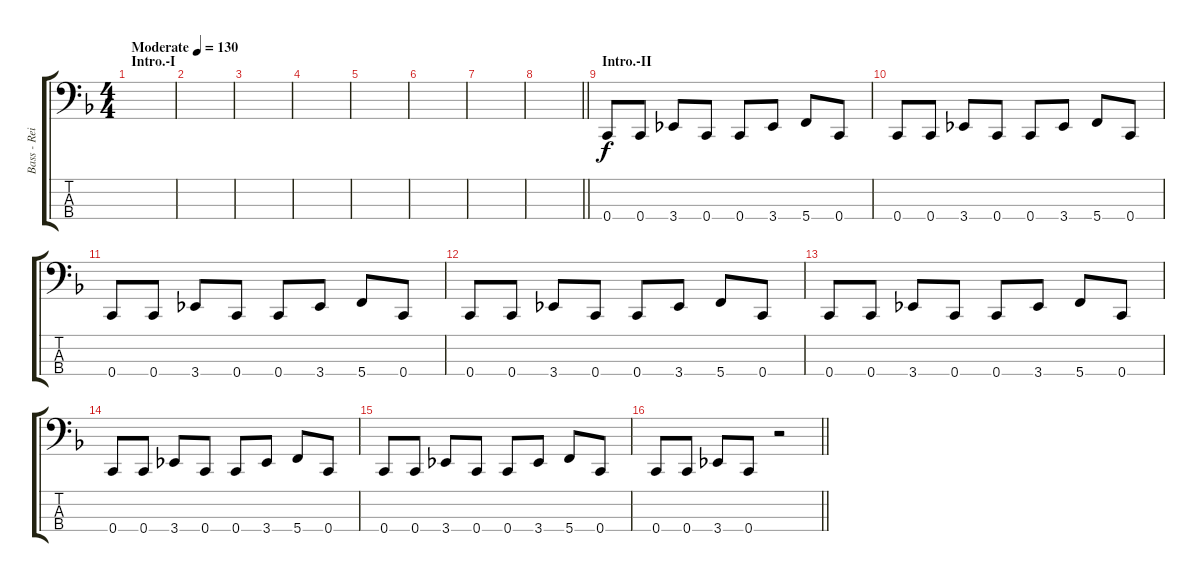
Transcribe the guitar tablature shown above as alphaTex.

\track ("Bass - Reita" "Bass - Rei") {instrument electricbasspick}
\staff {score tabs}
\tuning (Db2 Ab1 Eb1 C1) {hide}
\ts (4 4)
\section ("" "Intro.-I")
\tempo (130 "Moderate")
\clef f4
\ks f
|
|
|
|
|
|
|
\barLineRight lightlight
|
\section ("" "Intro.-II")
0.4.8 0.4.8 3.4.8 0.4.8 0.4.8 3.4.8 5.4.8 0.4.8 |
0.4.8 0.4.8 3.4.8 0.4.8 0.4.8 3.4.8 5.4.8 0.4.8 |
0.4.8 0.4.8 3.4.8 0.4.8 0.4.8 3.4.8 5.4.8 0.4.8 |
0.4.8 0.4.8 3.4.8 0.4.8 0.4.8 3.4.8 5.4.8 0.4.8 |
0.4.8 0.4.8 3.4.8 0.4.8 0.4.8 3.4.8 5.4.8 0.4.8 |
0.4.8 0.4.8 3.4.8 0.4.8 0.4.8 3.4.8 5.4.8 0.4.8 |
0.4.8 0.4.8 3.4.8 0.4.8 0.4.8 3.4.8 5.4.8 0.4.8 |
\barLineRight lightlight
0.4.8 0.4.8 3.4.8 0.4.8 r.2
